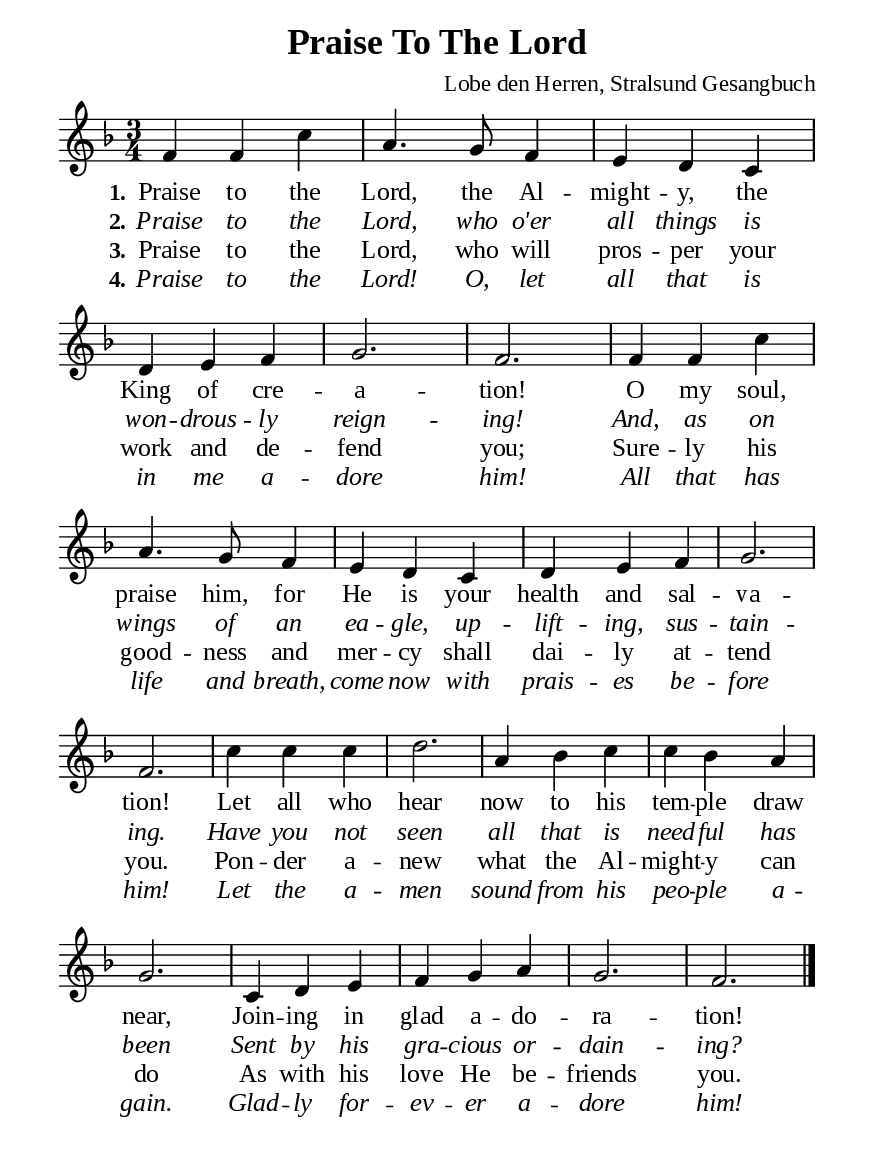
%%%%%%%%%%%%%%%%%%%%%%%%%%%%%
% CONTENTS OF THIS DOCUMENT
% 1. Common settings
% 2. Verse music
% 3. Verse lyrics
% 4. Layout
%%%%%%%%%%%%%%%%%%%%%%%%%%%%%

%%%%%%%%%%%%%%%%%%%%%%%%%%%%%
% 1. Common settings
%%%%%%%%%%%%%%%%%%%%%%%%%%%%%
\version "2.18.2"

\header {
  title = "Praise To The Lord"
  composer = "Lobe den Herren, Stralsund Gesangbuch"
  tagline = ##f
}

global= {
  \key f \major
  \time 3/4
  \override Score.BarNumber.break-visibility = ##(#f #f #f)
  \override Lyrics.LyricSpace.minimum-distance = #2.5
}

\paper {
  #(set-paper-size "a5")
  top-margin = 3.2\mm
  bottom-marign = 10\mm
  left-margin = 10\mm
  right-margin = 10\mm
  indent = #0
  #(define fonts
	 (make-pango-font-tree "Liberation Serif"
	 		       "Liberation Serif"
			       "Liberation Serif"
			       (/ 20 20)))
  system-system-spacing = #'((basic-distance . 3) (padding . 3))
}

printItalic = \with {
  \override LyricText.font-shape = #'italic
}

%%%%%%%%%%%%%%%%%%%%%%%%%%%%%
% 2. Verse music
%%%%%%%%%%%%%%%%%%%%%%%%%%%%%
musicVerseSoprano = \relative c' {
  %{	01	%} f4 f c' |
  %{	02	%} a4. g8 f4 |
  %{	03	%} e d c |
  %{	04	%} d e f |
  %{	05	%} g2. |
  %{	06	%} f2. |
  %{	07	%} f4 f c' |
  %{	08	%} a4. g8 f4 |
  %{	09	%} e d c |
  %{	10	%} d e f |
  %{	11	%} g2. |
  %{	12	%} f2. |
  %{	13	%} c'4 c c |
  %{	14	%} d2. |
  %{	15	%} a4 bes c |
  %{	16	%} c bes a |
  %{	17	%} g2. |
  %{	18	%} c,4 d e |
  %{	19	%} f g a |
  %{	20	%} g2. |
  %{	21	%} f2. \bar "|."
}

%%%%%%%%%%%%%%%%%%%%%%%%%%%%%
% 3. Verse lyrics
%%%%%%%%%%%%%%%%%%%%%%%%%%%%%
verseOne = \lyricmode {
  \set stanza = #"1."
  Praise to the Lord, the Al -- might -- y, the King of cre -- a -- tion!
  O my soul, praise him, for He is your health and sal -- va -- tion!
  Let all who hear now to his tem -- ple draw near,
  Join -- ing in glad a -- do -- ra -- tion!
}

verseTwo = \lyricmode {
  \set stanza = #"2."
  Praise to the Lord, who o'er all things is won -- drous -- ly reign -- ing!
  And, as on wings of an ea -- gle, up -- lift -- ing, sus -- tain -- ing.
  Have you not seen all that is need -- ful has been
  Sent by his gra -- cious or -- dain -- ing?
}

verseThree = \lyricmode {
  \set stanza = #"3."
  Praise to the Lord, who will pros -- per your work and de -- fend you;
  Sure -- ly his good -- ness and mer -- cy shall dai -- ly at -- tend you.
  Pon -- der a -- new what the Al -- might -- y can do
  As with his love He be -- friends you.
}

verseFour = \lyricmode {
  \set stanza = #"4."
  Praise to the Lord! O, let all that is in me a -- dore him!
  All that has life and breath, come now with prais -- es be -- fore him!
  Let the a -- men sound from his peo -- ple a -- gain.
  Glad -- ly for -- ev -- er a -- dore him!
}

%%%%%%%%%%%%%%%%%%%%%%%%%%%%%
% 4. Layout
%%%%%%%%%%%%%%%%%%%%%%%%%%%%%
\score {
    \new ChoirStaff <<
      \new Staff <<
        \clef "treble"
        \new Voice = "sopranos" { \global   \musicVerseSoprano }
      >>
      \new Lyrics \lyricsto sopranos \verseOne
      \new Lyrics \printItalic \lyricsto sopranos \verseTwo
      \new Lyrics \lyricsto sopranos \verseThree
      \new Lyrics \printItalic \lyricsto sopranos \verseFour
    >>
}
